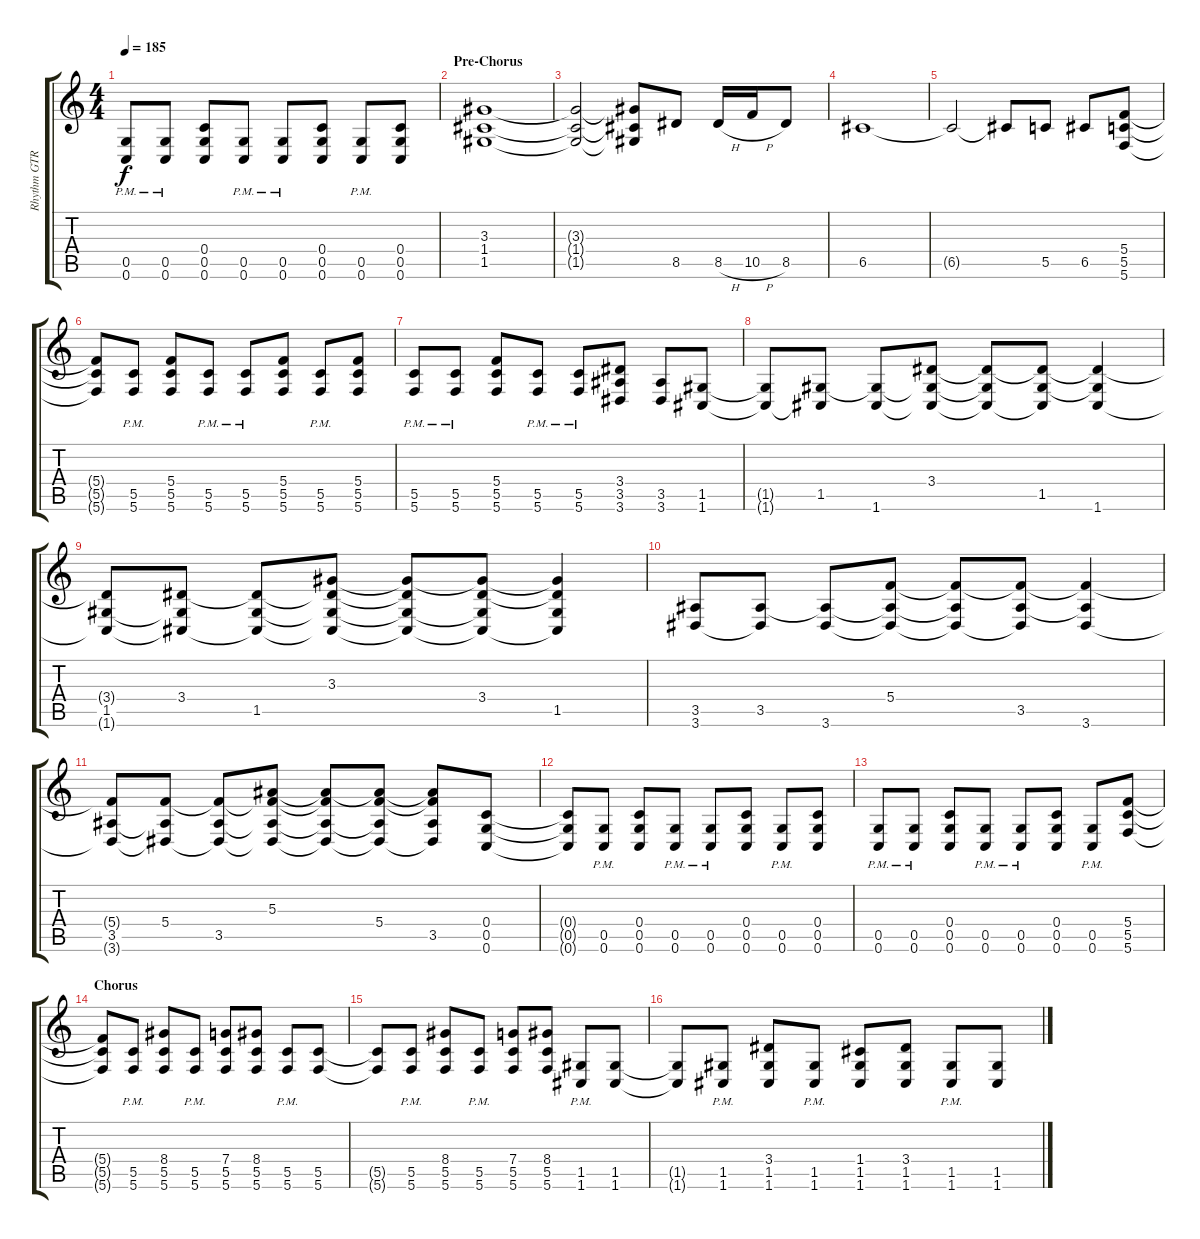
\track ("Rhythm GTR 2" "Rhythm GTR") {instrument distortionguitar}
\staff {score tabs}
\tuning (D4 A3 F3 C3 G2 C2) {hide}
\ts (4 4)
\tempo 185
\clef g2
\ks aminor
(0.5{pm} 0.6{pm}).8{dy f} (0.5{pm} 0.6{pm}).8 (0.4 0.5 0.6).8 (0.5{pm} 0.6{pm}).8 (0.5{pm} 0.6{pm}).8 (0.4 0.5 0.6).8 (0.5{pm} 0.6{pm}).8 (0.4 0.5 0.6).8 |
\section ("" "Pre-Chorus")
(3.3 1.4 1.5).1 |
(3.3{t} 1.4{t} 1.5{t}).2 (3.3{t} 1.4{t} 1.5{t}).8 8.5.8 8.5{h}.16 10.5{h}.16 8.5.8 |
6.5.1 |
6.5{t}.2 6.5{t}.8 5.5.8 6.5.8 (5.4 5.5 5.6).8 |
(5.4{t} 5.5{t} 5.6{t}).8 (5.5{pm} 5.6{pm}).8 (5.4 5.5 5.6).8 (5.5{pm} 5.6{pm}).8 (5.5{pm} 5.6{pm}).8 (5.4 5.5 5.6).8 (5.5{pm} 5.6{pm}).8 (5.4 5.5 5.6).8 |
(5.5{pm} 5.6{pm}).8 (5.5{pm} 5.6{pm}).8 (5.4 5.5 5.6).8 (5.5{pm} 5.6{pm}).8 (5.5{pm} 5.6{pm}).8 (3.4 3.5 3.6).8 (3.5 3.6).8 (1.5 1.6).8 |
(1.5{t} 1.6{t}).8 (1.5 1.6{t}).8 (1.5{t} 1.6).8 (3.4 1.5{t} 1.6{t}).8 (3.4{t} 1.5{t} 1.6{t}).8 (3.4{t} 1.5 1.6{t}).8 (3.4{t} 1.5{t} 1.6).4 |
(3.4{t} 1.5 1.6{t}).8 (3.4 1.5{t} 1.6{t}).8 (3.4{t} 1.5 1.6{t}).8 (3.3 3.4{t} 1.5{t} 1.6{t}).8 (3.3{t} 3.4{t} 1.5{t} 1.6{t}).8 (3.3{t} 3.4 1.5{t} 1.6{t}).8 (3.3{t} 3.4{t} 1.5 1.6{t}).4 |
(3.5 3.6).8 (3.5 3.6{t}).8 (3.5{t} 3.6).8 (5.4 3.5{t} 3.6{t}).8 (5.4{t} 3.5{t} 3.6{t}).8 (5.4{t} 3.5 3.6{t}).8 (5.4{t} 3.5{t} 3.6).4 |
(5.4{t} 3.5 3.6{t}).8 (5.4 3.5{t} 3.6{t}).8 (5.4{t} 3.5 3.6{t}).8 (5.3 5.4{t} 3.5{t} 3.6{t}).8 (5.3{t} 5.4{t} 3.5{t} 3.6{t}).8 (5.3{t} 5.4 3.5{t} 3.6{t}).8 (5.3{t} 5.4{t} 3.5 3.6{t}).8 (0.4 0.5 0.6).8 |
(0.4{t} 0.5{t} 0.6{t}).8 (0.5{pm} 0.6{pm}).8 (0.4 0.5 0.6).8 (0.5{pm} 0.6{pm}).8 (0.5{pm} 0.6{pm}).8 (0.4 0.5 0.6).8 (0.5{pm} 0.6{pm}).8 (0.4 0.5 0.6).8 |
(0.5{pm} 0.6{pm}).8 (0.5{pm} 0.6{pm}).8 (0.4 0.5 0.6).8 (0.5{pm} 0.6{pm}).8 (0.5{pm} 0.6{pm}).8 (0.4 0.5 0.6).8 (0.5{pm} 0.6{pm}).8 (5.4 5.5 5.6).8 |
\section ("" "Chorus")
(5.4{t} 5.5{t} 5.6{t}).8 (5.5{pm} 5.6{pm}).8 (8.4 5.5 5.6).8 (5.5{pm} 5.6{pm}).8 (7.4 5.5 5.6).8 (8.4 5.5 5.6).8 (5.5{pm} 5.6{pm}).8 (5.5 5.6).8 |
(5.5{t} 5.6{t}).8 (5.5{pm} 5.6{pm}).8 (8.4 5.5 5.6).8 (5.5{pm} 5.6{pm}).8 (7.4 5.5 5.6).8 (8.4 5.5 5.6).8 (1.5{pm} 1.6{pm}).8 (1.5 1.6).8 |
(1.5{t} 1.6{t}).8 (1.5{pm} 1.6{pm}).8 (3.4 1.5 1.6).8 (1.5{pm} 1.6{pm}).8 (1.4 1.5 1.6).8 (3.4 1.5 1.6).8 (1.5{pm} 1.6{pm}).8 (1.5 1.6).8
